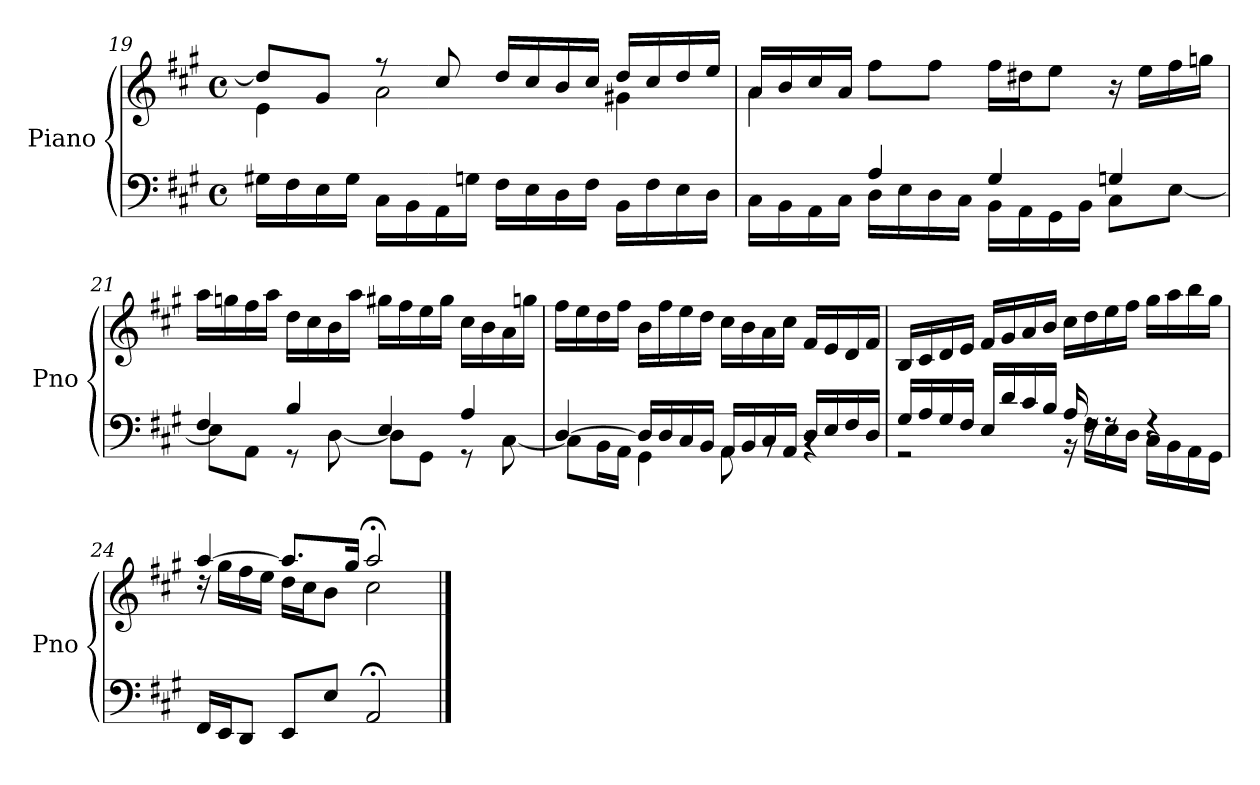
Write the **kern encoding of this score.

**kern	**kern
*part1	*part1
*staff2	*staff1
*I"Piano	*
*I'Pno	*
!!LO:LB:g=z
*clefF4	*clefG2
*k[f#c#g#]	*k[f#c#g#]
*M4/4	*M4/4
*met(c)	*met(c)
=19	=19
*	*^
16G#X\LL	8dd/L]	4e\
16F#\	.	.
16E\	8g#/J	.
16G#\JJ	.	.
16C#\LL	8r	2a\
16BB\	.	.
16AA\	8cc#/	.
16Gn\JJ	.	.
16F#\LL	16dd/LL	.
16E\	16cc#/	.
16D\	16b/	.
16F#\JJ	16cc#/JJ	.
16BB\LL	16dd/LL	4g#X\
16F#\	16cc#/	.
16E\	16dd/	.
16D\JJ	16ee/JJ	.
!!LO:PB:g=z	!!
=20	=20	=20
*^	*	*
16C#\LL	4ryy	16a/LL	4a\
16BB\	.	16b/	.
16AA\	.	16cc#/	.
16C#\JJ	.	16a/JJ	.
4A/	16D\LL	8ff#\L	2.ryy
.	16E\	.	.
.	16D\	8ff#\J	.
.	16C#\JJ	.	.
4G#/	16BB\LL	16ff#\LL	.
.	16AA\	16dd#X\J	.
.	16GG#\	8ee\J	.
.	16BB\JJ	.	.
4Gn/	8C#\L	16r	.
.	.	16ee\LL	.
.	[8E\J	16ff#\	.
.	.	16ggn\JJ	.
*	*	*v	*v
=21	=21	=21
4F#/	8E\L]	16aa\LL
.	.	16ggn\
.	8AA\J	16ff#\
.	.	16aa\JJ
4B/	8r	16dd\LL
.	.	16cc#\
.	[8D\	16b\
.	.	16aa\JJ
4E/	8D\L]	16gg#X\LL
.	.	16ff#\
.	8GG#\J	16ee\
.	.	16gg#\JJ
4A/	8r	16cc#\LL
.	.	16b\
.	[8C#\	16a\
.	.	16ggn\JJ
!!LO:PB:g=z
=22	=22	=22
[4D/	8C#\L]	16ff#\LL
.	.	16ee\
.	16BB\L	16dd\
.	16AA\JJ	16ff#\JJ
16D/LL]	4GG#\	16b\LL
16D/	.	16ff#\
16C#/	.	16ee\
16BB/JJ	.	16dd\JJ
16AA/LL	8AA\	16cc#\LL
16BB/	.	16b\
16C#/	8rBB	16a\
16AA/JJ	.	16cc#\JJ
16D/LL	4rBB	16f#/LL
16E/	.	16e/
16F#/	.	16d/
16D/JJ	.	16f#/JJ
=23	=23	=23
16G#/LL	2r	16B/LL
16A/	.	16c#/
16G#/	.	16d/
16F#/JJ	.	16e/JJ
16E/LL	.	16f#/LL
16d/	.	16g#/
16c#/	.	16a/
16B/JJ	.	16b/JJ
16A/	16r	16cc#\LL
16rF	16F#\LL	16dd\
8rF	16E\	16ee\
.	16D\JJ	16ff#\JJ
4rF	16C#\LL	16gg#\LL
.	16BB\	16aa\
.	16AA\	16bb\
.	16GG#\JJ	16gg#\JJ
*v	*v	*
!!LO:LB:g=z
=24	=24
*	*^
16FF#/LL	[4aa/	16rdd
16EE/J	.	16gg#\LL
8DD/J	.	16ff#\
.	.	16ee\JJ
8EE/L	8.aa/L]	16dd\LL
.	.	16cc#\J
8E/J	.	8b\J
.	16gg#/Jk	.
2AA;/	2aa;</	2cc#\
*	*v	*v
==	==
*-	*-
